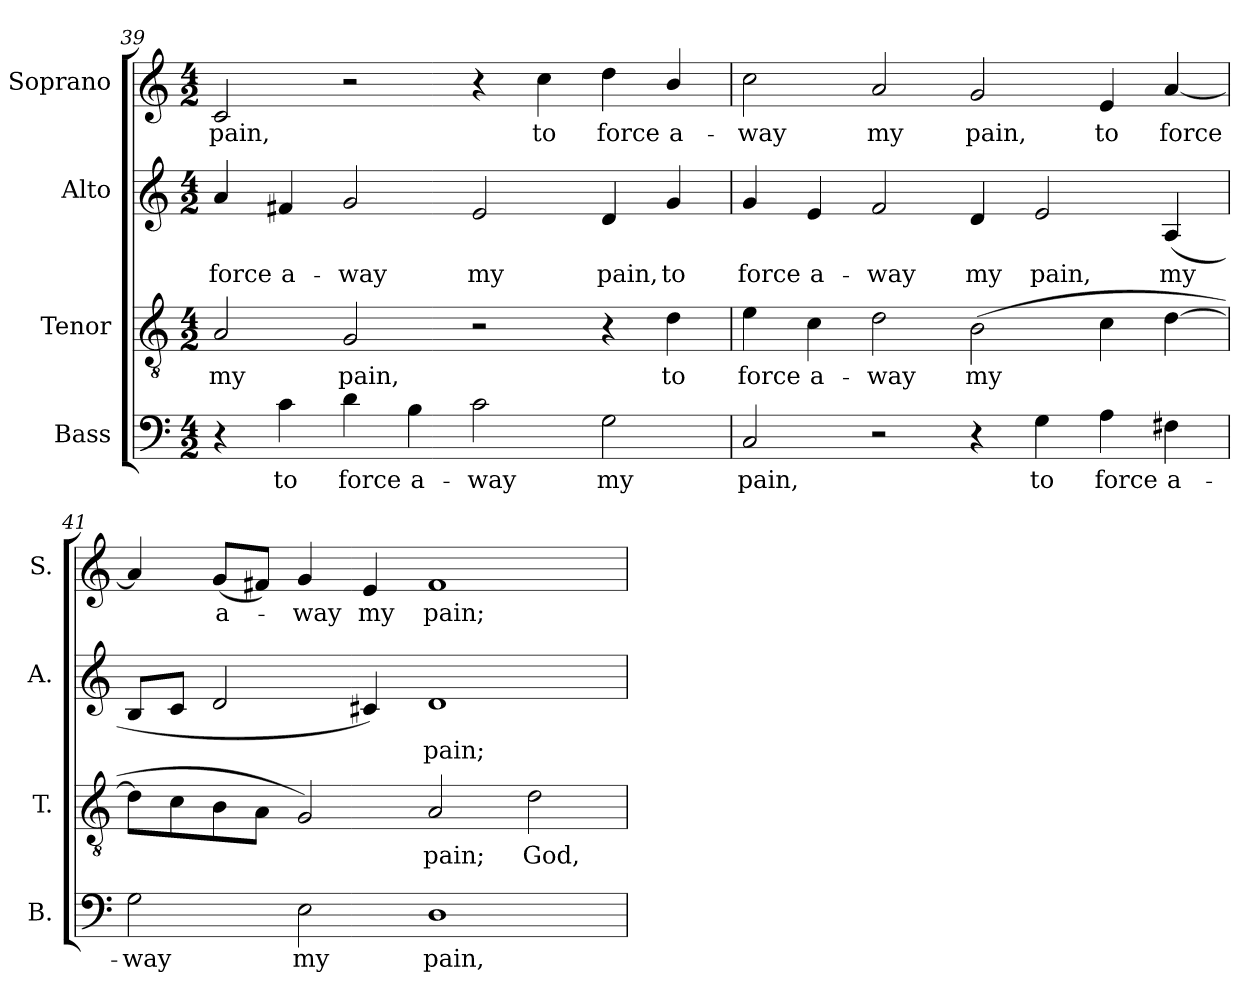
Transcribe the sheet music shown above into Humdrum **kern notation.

**kern	**text	**kern	**text	**kern	**text	**kern	**text
*part4	*part4	*part3	*part3	*part2	*part2	*part1	*part1
*staff4	*staff4	*staff3	*staff3	*staff2	*staff2	*staff1	*staff1
*I"Bass	*	*I"Tenor	*	*I"Alto	*	*I"Soprano	*
*I'B.	*	*I'T.	*	*I'A.	*	*I'S.	*
*clefF4	*	*clefGv2	*	*clefG2	*	*clefG2	*
*	*	*ITrd7c12	*	*	*	*	*
*k[]	*	*k[]	*	*k[]	*	*k[]	*
*C:	*	*C:	*	*C:	*	*C:	*
*M4/2	*	*M4/2	*	*M4/2	*	*M4/2	*
=39	=39	=39	=39	=39	=39	=39	=39
!	!	!	!LO:LY:b:color=#000000	!	!	!	!
!	!	!	!	!	!LO:LY:b:color=#000000	!	!
!	!	!	!	!	!	!	!LO:LY:b:color=#000000
4r	.	2AAi/	my	4ai/	force	2ci/	pain,
!	!LO:LY:b:color=#000000	!	!	!	!	!	!
!	!	!	!	!	!LO:LY:b:color=#000000	!	!
4ci\	to	.	.	4f#Xi/	a-	.	.
!	!LO:LY:b:color=#000000	!	!	!	!	!	!
!	!	!	!LO:LY:b:color=#000000	!	!	!	!
!	!	!	!	!	!LO:LY:b:color=#000000	!	!
4di\	force	2GGi/	pain,	2gi/	-way	2r	.
!	!LO:LY:b:color=#000000	!	!	!	!	!	!
4Bi\	a-	.	.	.	.	.	.
!	!LO:LY:b:color=#000000	!	!	!	!	!	!
!	!	!	!	!	!LO:LY:b:color=#000000	!	!
2ci\	-way	2r	.	2ei/	my	4r	.
!	!	!	!	!	!	!	!LO:LY:b:color=#000000
.	.	.	.	.	.	4cci\	to
!	!LO:LY:b:color=#000000	!	!	!	!	!	!
!	!	!	!	!	!LO:LY:b:color=#000000	!	!
!	!	!	!	!	!	!	!LO:LY:b:color=#000000
2Gi\	my	4r	.	4di/	pain,	4ddi\	force
!	!	!	!LO:LY:b:color=#000000	!	!	!	!
!	!	!	!	!	!LO:LY:b:color=#000000	!	!
!	!	!	!	!	!	!	!LO:LY:b:color=#000000
.	.	4Di\	to	4gi/	to	4bi/	a-
=40	=40	=40	=40	=40	=40	=40	=40
!	!LO:LY:b:color=#000000	!	!	!	!	!	!
!	!	!	!LO:LY:b:color=#000000	!	!	!	!
!	!	!	!	!	!LO:LY:b:color=#000000	!	!
!	!	!	!	!	!	!	!LO:LY:b:color=#000000
2Ci/	pain,	4Ei\	force	4gi/	force	2cci\	-way
!	!	!	!LO:LY:b:color=#000000	!	!	!	!
!	!	!	!	!	!LO:LY:b:color=#000000	!	!
.	.	4Ci\	a-	4ei/	a-	.	.
!	!	!	!LO:LY:b:color=#000000	!	!	!	!
!	!	!	!	!	!LO:LY:b:color=#000000	!	!
!	!	!	!	!	!	!	!LO:LY:b:color=#000000
2r	.	2Di\	-way	2fi/	-way	2ai/	my
!	!	!	!LO:LY:b:color=#000000	!	!	!	!
!	!	!	!	!	!LO:LY:b:color=#000000	!	!
!	!	!	!	!	!	!	!LO:LY:b:color=#000000
4r	.	(2BBi\	my	4di/	my	2gi/	pain,
!	!LO:LY:b:color=#000000	!	!	!	!	!	!
!	!	!	!	!	!LO:LY:b:color=#000000	!	!
4Gi\	to	.	.	2ei/	pain,	.	.
!	!LO:LY:b:color=#000000	!	!	!	!	!	!
!	!	!	!	!	!	!	!LO:LY:b:color=#000000
4Ai\	force	4Ci\	.	.	.	4ei/	to
!	!LO:LY:b:color=#000000	!	!	!	!	!	!
!	!	!	!	!	!LO:LY:b:color=#000000	!	!
!	!	!	!	!	!	!	!LO:LY:b:color=#000000
4F#Xi\	a-	[>4Di\	.	(4Ai/	my	[<4ai/	force
=41	=41	=41	=41	=41	=41	=41	=41
!	!LO:LY:b:color=#000000	!	!	!	!	!	!
2Gi\	-way	8Di\L]	.	8Bi/L	.	4ai/]	.
.	.	8Ci\	.	8ci/J	.	.	.
!	!	!	!	!	!	!	!LO:LY:b:color=#000000
.	.	8BBi\	.	2di/	.	(8gi/L	a-
.	.	8AAi\J	.	.	.	8f#Xi/J)	.
!	!LO:LY:b:color=#000000	!	!	!	!	!	!
!	!	!	!	!	!	!	!LO:LY:b:color=#000000
2Ei\	my	2GGi/)	.	.	.	4gi/	-way
!	!	!	!	!	!	!	!LO:LY:b:color=#000000
.	.	.	.	4c#Xi/)	.	4ei/	my
!	!LO:LY:b:color=#000000	!	!	!	!	!	!
!	!	!	!LO:LY:b:color=#000000	!	!	!	!
!	!	!	!	!	!LO:LY:b:color=#000000	!	!
!	!	!	!	!	!	!	!LO:LY:b:color=#000000
1Di	pain,	2AAi/	pain;	1di	pain;	1f#i	pain;
!	!	!	!LO:LY:b:color=#000000	!	!	!	!
.	.	2Di\	God,	.	.	.	.
=	=	=	=	=	=	=	=
*-	*-	*-	*-	*-	*-	*-	*-
